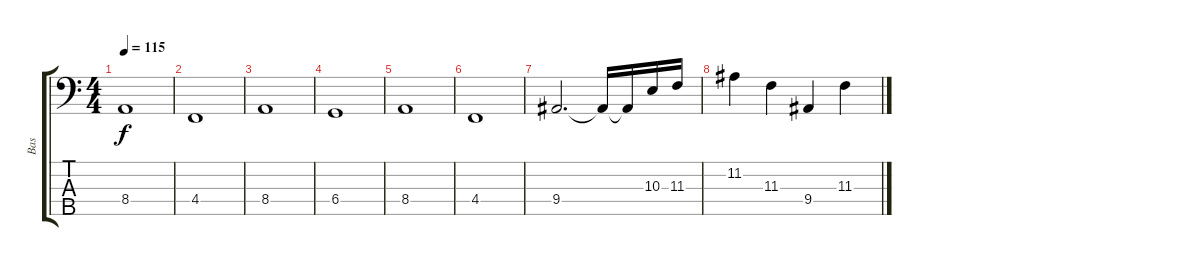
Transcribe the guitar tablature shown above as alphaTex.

\track ("Bas" "Bas") {instrument electricbassfinger}
\staff {score tabs}
\tuning (E2 B1 Gb1 Db1 Ab0) {hide}
\ts (4 4)
\tempo 115
\clef f4
\ks c
8.4.1{dy f} |
4.4.1 |
8.4.1 |
6.4.1 |
8.4.1 |
4.4.1 |
9.4.2{d} 9.4{t}.16 9.4{t}.16 10.3.16 11.3.16 |
11.2.4 11.3.4 9.4.4 11.3.4
